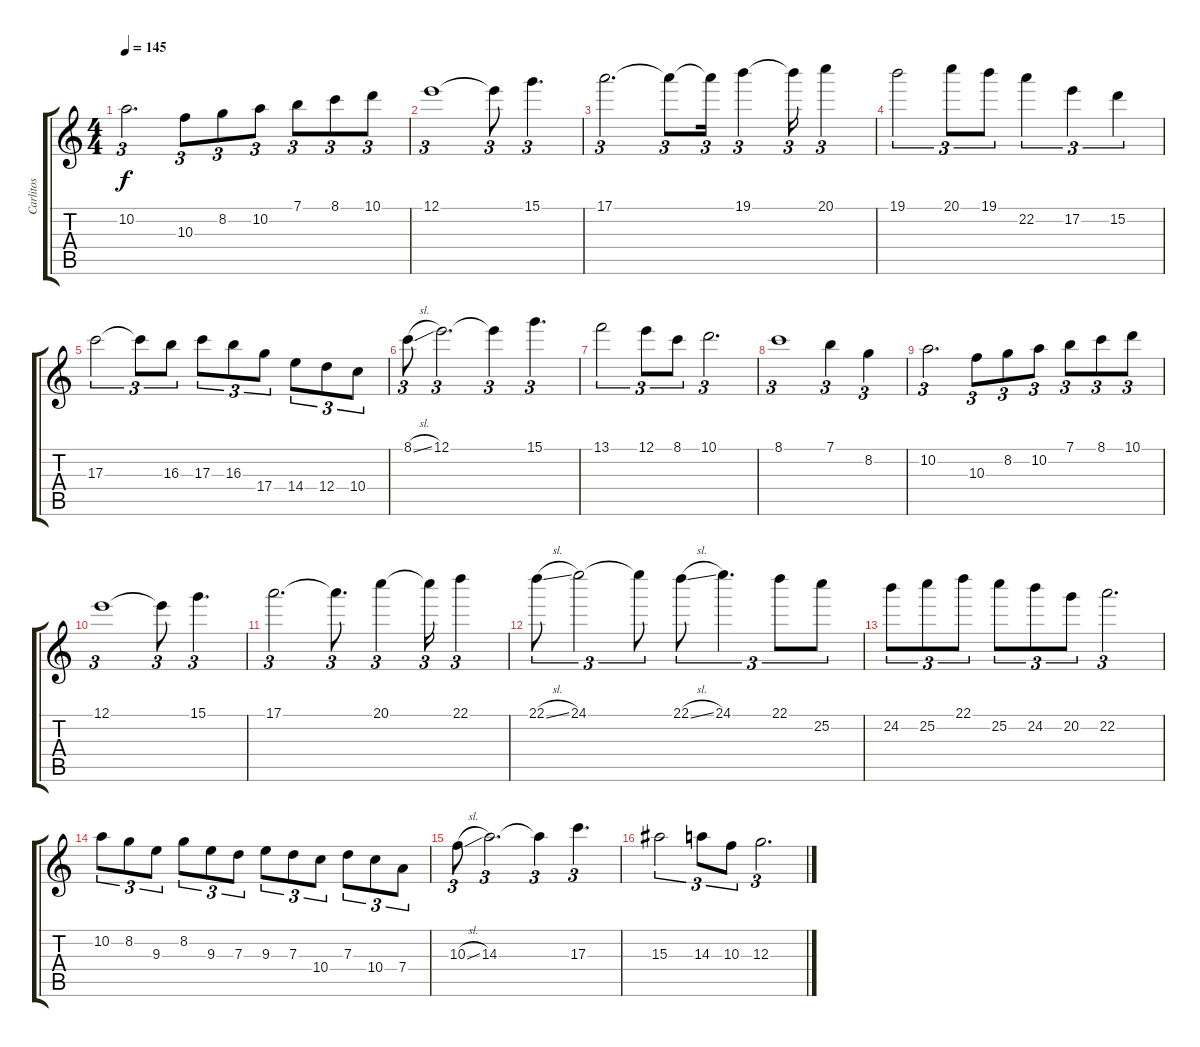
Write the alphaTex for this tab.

\track ("Carlitos" "Carlitos") {instrument distortionguitar}
\staff {score tabs}
\tuning (E4 B3 G3 D3 A2 E2) {hide}
\ts (4 4)
\tempo 145
\clef g2
\ks c
10.2.2{d tu (3 2) dy f} 10.3.8{tu (3 2)} 8.2.8{tu (3 2)} 10.2.8{tu (3 2)} 7.1.8{tu (3 2)} 8.1.8{tu (3 2)} 10.1.8{tu (3 2)} |
12.1.1{tu (3 2)} 12.1{t}.8{tu (3 2)} 15.1.4{d tu (3 2)} |
17.1.2{d tu (3 2)} 17.1{t}.8{tu (3 2)} 17.1{t}.16{tu (3 2)} 19.1.4{tu (3 2)} 19.1{t}.16{tu (3 2)} 20.1.4{tu (3 2)} |
19.1.2{tu (3 2)} 20.1.8{tu (3 2)} 19.1.8{tu (3 2)} 22.2.4{tu (3 2)} 17.2.4{tu (3 2)} 15.2.4{tu (3 2)} |
17.3.2{tu (3 2)} 17.3{t}.8{tu (3 2)} 16.3.8{tu (3 2)} 17.3.8{tu (3 2)} 16.3.8{tu (3 2)} 17.4.8{tu (3 2)} 14.4.8{tu (3 2)} 12.4.8{tu (3 2)} 10.4.8{tu (3 2)} |
8.1{sl}.8{tu (3 2)} 12.1.2{d tu (3 2)} 12.1{t}.4{tu (3 2)} 15.1.4{d tu (3 2)} |
13.1.2{tu (3 2)} 12.1.8{tu (3 2)} 8.1.8{tu (3 2)} 10.1.2{d tu (3 2)} |
8.1.1{tu (3 2)} 7.1.4{tu (3 2)} 8.2.4{tu (3 2)} |
10.2.2{d tu (3 2)} 10.3.8{tu (3 2)} 8.2.8{tu (3 2)} 10.2.8{tu (3 2)} 7.1.8{tu (3 2)} 8.1.8{tu (3 2)} 10.1.8{tu (3 2)} |
12.1.1{tu (3 2)} 12.1{t}.8{tu (3 2)} 15.1.4{d tu (3 2)} |
17.1.2{d tu (3 2)} 17.1{t}.8{d tu (3 2)} 20.1.4{tu (3 2)} 20.1{t}.16{tu (3 2)} 22.1.4{tu (3 2)} |
22.1{sl}.8{tu (3 2)} 24.1.2{tu (3 2)} 24.1{t}.8{tu (3 2)} 22.1{sl}.8{tu (3 2)} 24.1.4{d tu (3 2)} 22.1.8{tu (3 2)} 25.2.8{tu (3 2)} |
24.2.8{tu (3 2)} 25.2.8{tu (3 2)} 22.1.8{tu (3 2)} 25.2.8{tu (3 2)} 24.2.8{tu (3 2)} 20.2.8{tu (3 2)} 22.2.2{d tu (3 2)} |
10.2.8{tu (3 2)} 8.2.8{tu (3 2)} 9.3.8{tu (3 2)} 8.2.8{tu (3 2)} 9.3.8{tu (3 2)} 7.3.8{tu (3 2)} 9.3.8{tu (3 2)} 7.3.8{tu (3 2)} 10.4.8{tu (3 2)} 7.3.8{tu (3 2)} 10.4.8{tu (3 2)} 7.4.8{tu (3 2)} |
10.3{sl}.8{tu (3 2)} 14.3.2{d tu (3 2)} 14.3{t}.4{tu (3 2)} 17.3.4{d tu (3 2)} |
15.3.2{tu (3 2)} 14.3.8{tu (3 2)} 10.3.8{tu (3 2)} 12.3.2{d tu (3 2)}
